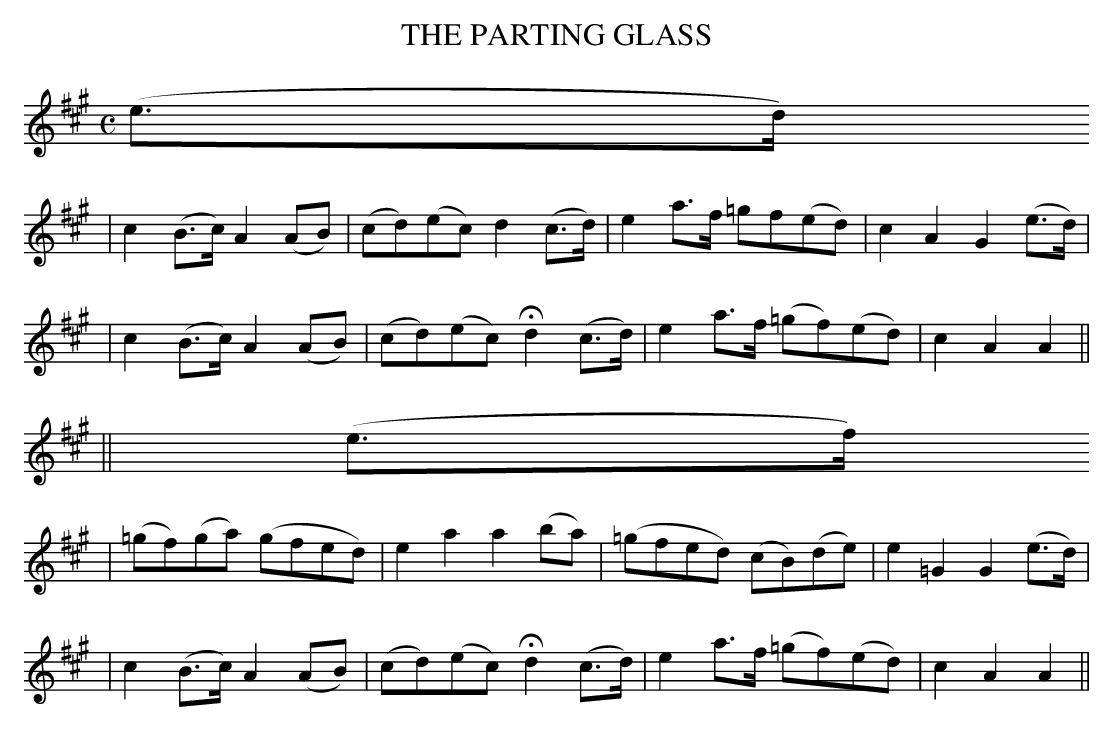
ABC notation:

X:1
T: THE PARTING GLASS
M: C
L: 1/8
K: A
(e>d)
| c2(B>c) A2(AB) | (cd)(ec) d2(c>d) | e2a>f =gf(ed) | c2A2 G2(e>d) |
| c2(B>c) A2(AB) | (cd)(ec) Hd2(c>d) | e2a>f (=gf)(ed) | c2A2 A2 ||
|| (e>f)
| (=gf)(ga) (gfed) | e2a2 a2(ba) | (=gfed) (cB)(de) | e2=G2 G2(e>d) |
| c2(B>c) A2(AB) | (cd)(ec) Hd2(c>d) | e2a>f (=gf)(ed) | c2A2 A2 ||
